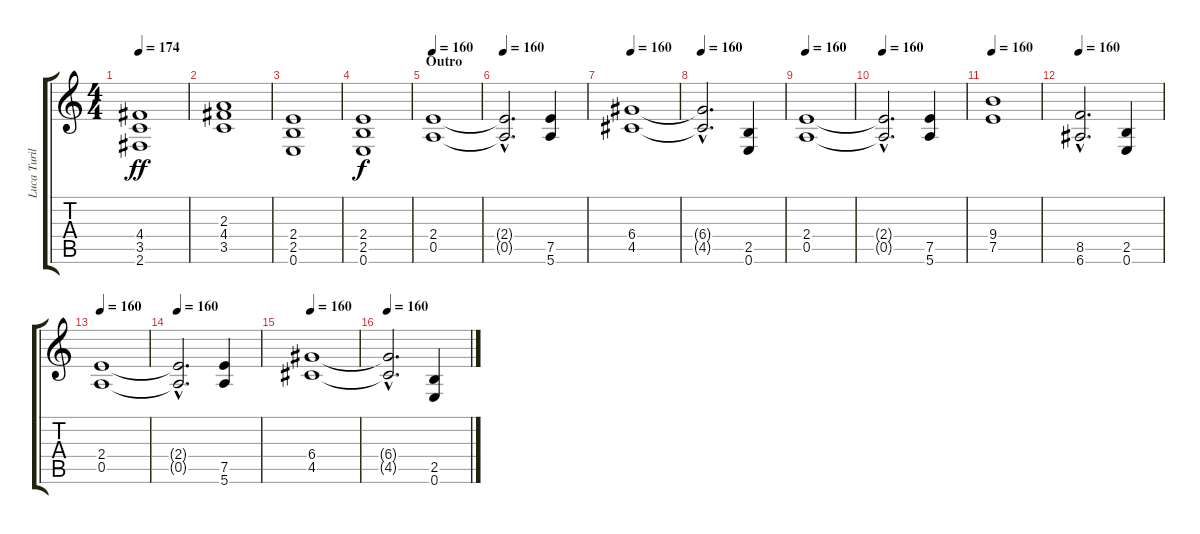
\track ("Luca Turilli (Gtr 1)" "Luca Turil") {instrument distortionguitar}
\staff {score tabs}
\tuning (E4 B3 G3 D3 A2 E2) {hide}
\ts (4 4)
\tempo 174
\clef g2
\ks c
(4.4 3.5 2.6).1{dy ff} |
(2.3 4.4 3.5).1 |
(2.4 2.5 0.6).1 |
(2.4 2.5 0.6).1{dy f} |
\section ("" "Outro")
\tempo 160
(2.4 0.5).1 |
\tempo 160
(2.4{hac t} 0.5{hac t}).2{d} (7.5 5.6).4 |
\tempo 160
(6.4 4.5).1 |
\tempo 160
(6.4{hac t} 4.5{hac t}).2{d} (2.5 0.6).4 |
\tempo 160
(2.4 0.5).1 |
\tempo 160
(2.4{hac t} 0.5{hac t}).2{d} (7.5 5.6).4 |
\tempo 160
(9.4 7.5).1 |
\tempo 160
(8.5{hac} 6.6{hac}).2{d} (2.5 0.6).4 |
\tempo 160
(2.4 0.5).1 |
\tempo 160
(2.4{hac t} 0.5{hac t}).2{d} (7.5 5.6).4 |
\tempo 160
(6.4 4.5).1 |
\tempo 160
(6.4{hac t} 4.5{hac t}).2{d} (2.5 0.6).4
